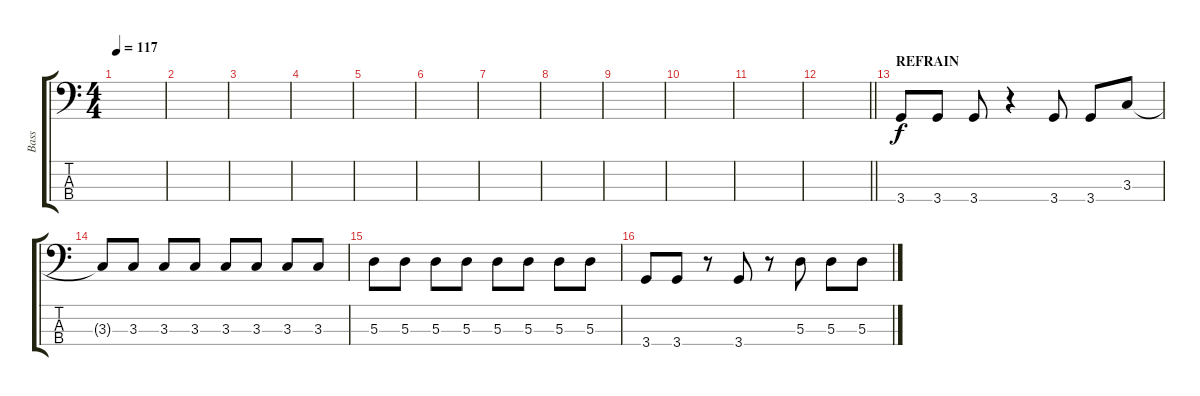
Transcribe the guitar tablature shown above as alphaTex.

\track ("Bass" "Bass") {instrument electricbassfinger}
\staff {score tabs}
\tuning (G2 D2 A1 E1) {hide}
\ts (4 4)
\tempo 117
\clef f4
\ks c
|
|
|
|
|
|
|
|
|
|
|
\barLineRight lightlight
|
\section ("" "REFRAIN")
3.4.8 3.4.8 3.4.8 r.4 3.4.8 3.4.8 3.3.8 |
3.3{t}.8 3.3.8 3.3.8 3.3.8 3.3.8 3.3.8 3.3.8 3.3.8 |
5.3.8 5.3.8 5.3.8 5.3.8 5.3.8 5.3.8 5.3.8 5.3.8 |
3.4.8 3.4.8 r.8 3.4.8 r.8 5.3.8 5.3.8 5.3.8
